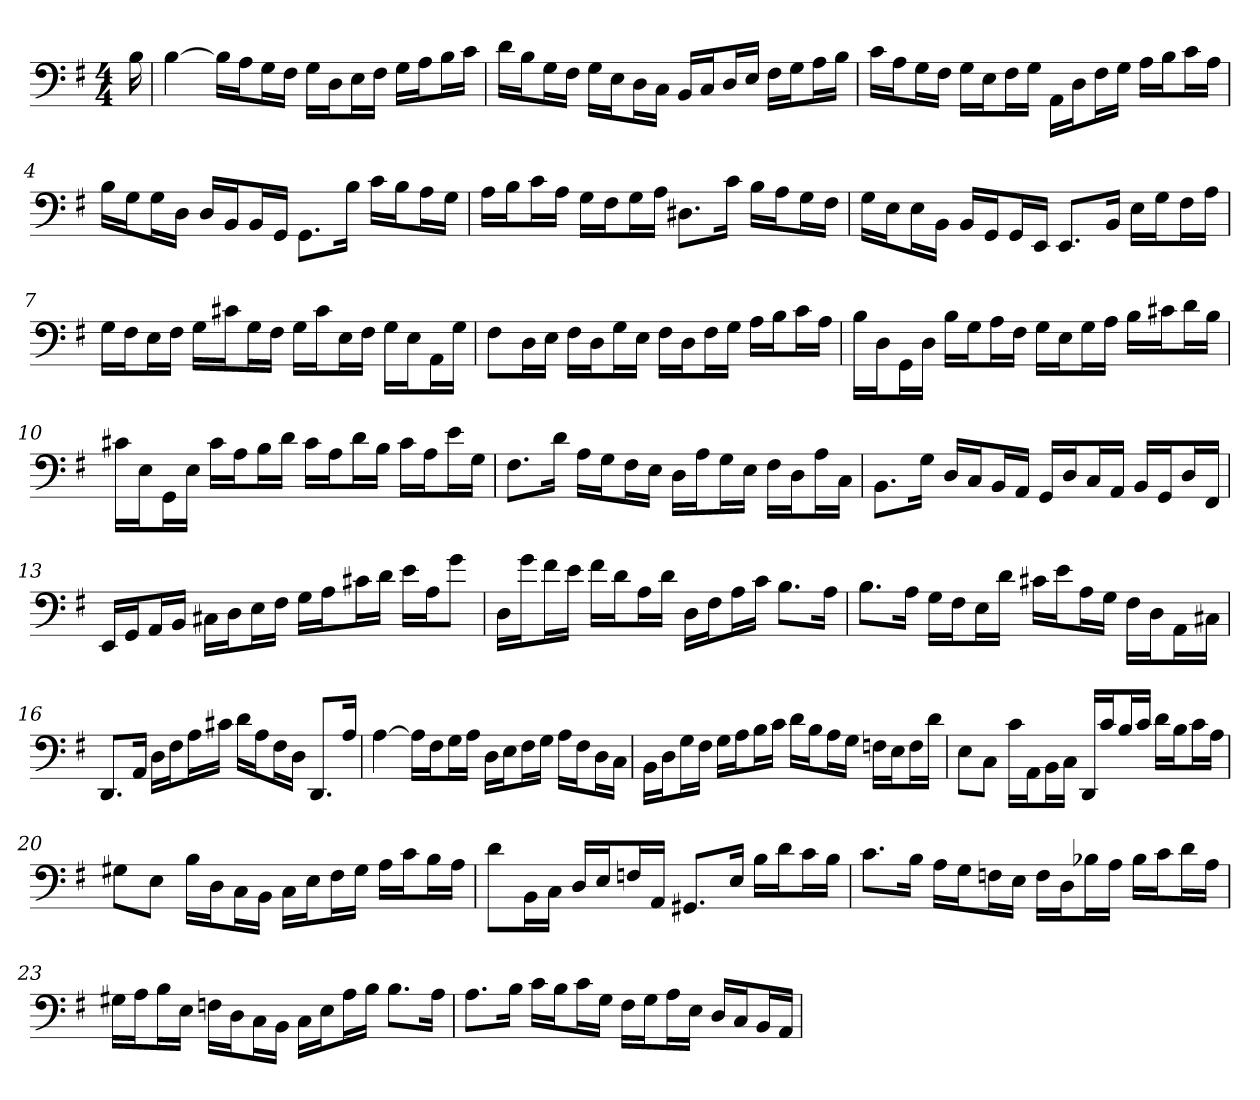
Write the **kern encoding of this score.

**kern
*part1
*staff1
*clefF4
*k[f#]
*G:
*M4/4
=
16B
=1
[4B
16B\LL]
16A\J
16G\L
16F#\JJ
16G\LL
16D\J
16E\L
16F#\JJ
16G\LL
16A\J
16B\L
16c\JJ
=2
16d\LL
16B\J
16G\L
16F#\JJ
16G\LL
16E\J
16D\L
16C\JJ
16BB/LL
16C/J
16D/L
16E/JJ
16F#\LL
16G\J
16A\L
16B\JJ
=3
16c\LL
16A\J
16G\L
16F#\JJ
16G\LL
16E\J
16F#\L
16G\JJ
16AA\LL
16D\J
16F#\L
16G\JJ
16A\LL
16B\J
16c\L
16A\JJ
=4
16B\LL
16G\J
16G\L
16D\JJ
16D/LL
16BB/J
16BB/L
16GG/JJ
8.GG\L
16B\Jk
16c\LL
16B\J
16A\L
16G\JJ
=5
16A\LL
16B\J
16c\L
16A\JJ
16G\LL
16F#\J
16G\L
16A\JJ
8.D#X\L
16c\Jk
16B\LL
16A\J
16G\L
16F#\JJ
=6
16G\LL
16E\J
16E\L
16BB\JJ
16BB/LL
16GG/J
16GG/L
16EE/JJ
8.EE/L
16BB/Jk
16E\LL
16G\J
16F#\L
16A\JJ
=7
16G\LL
16F#\J
16E\L
16F#\JJ
16G\LL
16c#X\J
16G\L
16F#\JJ
16G\LL
16c#\J
16E\L
16F#\JJ
16G\LL
16E\J
16AA\L
16G\JJ
=8
8F#\L
16D\L
16E\JJ
16F#\LL
16D\J
16G\L
16E\JJ
16F#\LL
16D\J
16F#\L
16G\JJ
16A\LL
16B\J
16c\L
16A\JJ
=9
16B\LL
16D\J
16GG\L
16D\JJ
16B\LL
16G\J
16A\L
16F#\JJ
16G\LL
16E\J
16G\L
16A\JJ
16B\LL
16c#X\J
16d\L
16B\JJ
=10
16c#X\LL
16E\J
16GG\L
16E\JJ
16c#\LL
16A\J
16B\L
16d\JJ
16c#\LL
16A\J
16d\L
16B\JJ
16c#\LL
16A\J
16e\L
16G\JJ
=11
8.F#\L
16d\Jk
16A\LL
16G\J
16F#\L
16E\JJ
16D\LL
16A\J
16G\L
16E\JJ
16F#\LL
16D\J
16A\L
16C\JJ
=12
8.BB\L
16G\Jk
16D/LL
16C/J
16BB/L
16AA/JJ
16GG/LL
16D/J
16C/L
16AA/JJ
16BB/LL
16GG/J
16D/L
16FF#/JJ
=13
16EE/LL
16GG/J
16AA/L
16BB/JJ
16C#X\LL
16D\J
16E\L
16F#\JJ
16G\LL
16A\J
16c#X\L
16d\JJ
16e\LL
16A\J
8g\J
=14
16D\LL
16g\J
16f#\L
16e\JJ
16f#\LL
16d\J
16A\L
16d\JJ
16D\LL
16F#\J
16A\L
16c\JJ
8.B\L
16A\Jk
=15
8.B\L
16A\Jk
16G\LL
16F#\J
16E\L
16d\JJ
16c#X\LL
16e\J
16A\L
16G\JJ
16F#\LL
16D\J
16AA\L
16C#X\JJ
=16
8.DD/L
16AA/Jk
16D\LL
16F#\J
16A\L
16c#X\JJ
16d\LL
16A\J
16F#\L
16D\JJ
8.DD/L
16A/Jk
=17
[4A
16A\LL]
16F#\J
16G\L
16A\JJ
16D\LL
16E\J
16F#\L
16G\JJ
16A\LL
16F#\J
16D\L
16C\JJ
=18
16BB\LL
16D\J
16G\L
16F#\JJ
16G\LL
16A\J
16B\L
16c\JJ
16d\LL
16B\J
16A\L
16G\JJ
16Fn\LL
16E\J
16F\L
16d\JJ
=19
8E\L
8C\J
16c\LL
16AA\J
16BB\L
16C\JJ
16DD/LL
16c/J
16B/L
16c/JJ
16d\LL
16B\J
16c\L
16A\JJ
=20
8G#X\L
8E\J
16B\LL
16D\J
16C\L
16BB\JJ
16C\LL
16E\J
16F#\L
16G#\JJ
16A\LL
16c\J
16B\L
16A\JJ
=21
8d\L
16BB\L
16C\JJ
16D/LL
16E/J
16Fn/L
16AA/JJ
8.GG#X/L
16E/Jk
16B\LL
16d\J
16c\L
16B\JJ
=22
8.c\L
16B\Jk
16A\LL
16G\J
16Fn\L
16E\JJ
16F\LL
16D\J
16B-X\L
16A\JJ
16B-\LL
16c\J
16d\L
16A\JJ
=23
16G#X\LL
16A\J
16B\L
16E\JJ
16Fn\LL
16D\J
16C\L
16BB\JJ
16C\LL
16E\J
16A\L
16B\JJ
8.B\L
16A\Jk
=24
8.A\L
16B\Jk
16c\LL
16B\J
16c\L
16G\JJ
16F#\LL
16G\J
16A\L
16E\JJ
16D/LL
16C/J
16BB/L
16AA/JJ
=
*-
